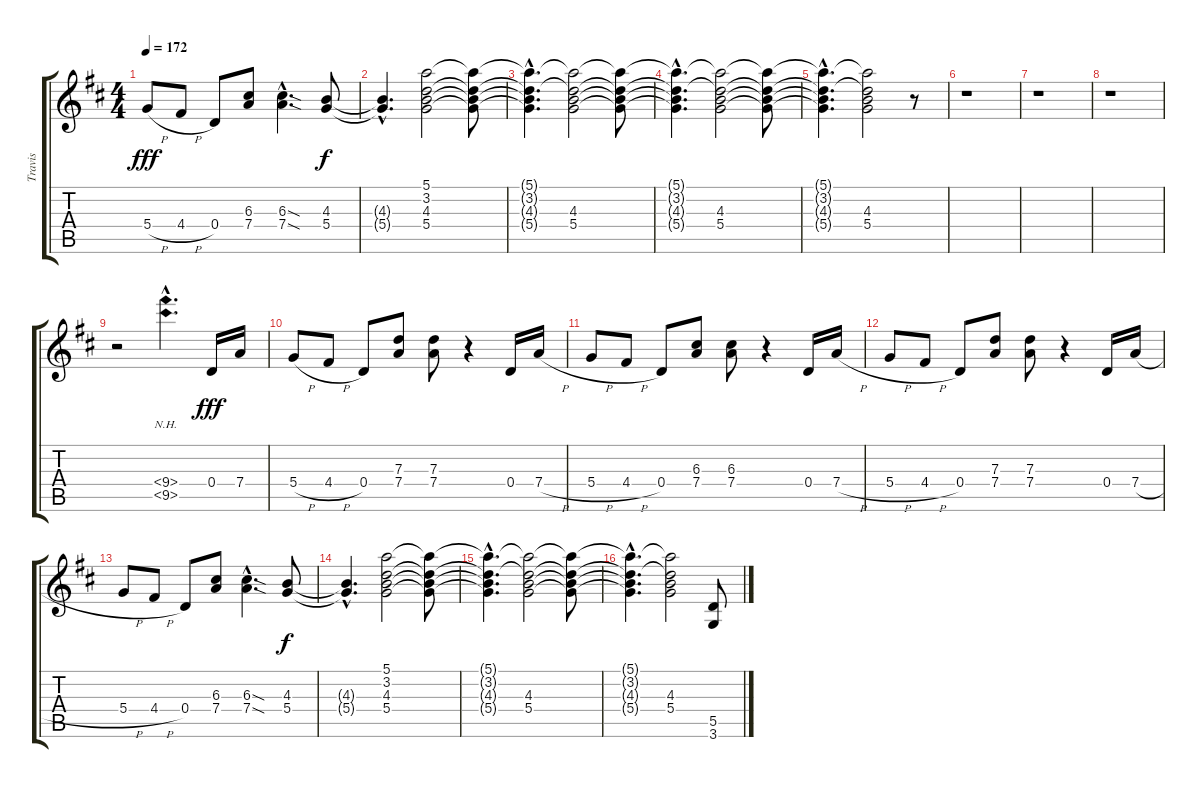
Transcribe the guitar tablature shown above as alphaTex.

\track ("Travis" "Travis") {instrument distortionguitar}
\staff {score tabs}
\tuning (E4 B3 G3 D3 A2 E2) {hide}
\ts (4 4)
\tempo 172
\clef g2
\ks d
5.4{h}.8{dy fff} 4.4{h}.8 0.4.8 (6.3 7.4).8 (6.3{sod hac} 7.4{sod hac}).4{d} (4.3 5.4).8{dy f} |
(4.3{hac t} 5.4{hac t}).4{d} (5.1 3.2 4.3 5.4).2 (5.1{t} 3.2{t} 4.3{t} 5.4{t}).8 |
(5.1{hac t} 3.2{hac t} 4.3{hac t} 5.4{hac t}).4{d} (5.1{t} 3.2{t} 4.3 5.4).2 (5.1{t} 3.2{t} 4.3{t} 5.4{t}).8 |
(5.1{hac t} 3.2{hac t} 4.3{hac t} 5.4{hac t}).4{d} (5.1{t} 3.2{t} 4.3 5.4).2 (5.1{t} 3.2{t} 4.3{t} 5.4{t}).8 |
(5.1{hac t} 3.2{hac t} 4.3{hac t} 5.4{hac t}).4{d} (5.1{t} 3.2{t} 4.3 5.4).2 r.8 |
r.1 |
r.1 |
r.1 |
r.2 (9.4{nh hac} 9.5{nh hac}).4{d} 0.4.16{dy fff} 7.4.16 |
5.4{h}.8 4.4{h}.8 0.4.8 (7.3 7.4).8 (7.3 7.4).8 r.4 0.4.16 7.4{h}.16 |
5.4{h}.8 4.4{h}.8 0.4.8 (6.3 7.4).8 (6.3 7.4).8 r.4 0.4.16 7.4{h}.16 |
5.4{h}.8 4.4{h}.8 0.4.8 (7.3 7.4).8 (7.3 7.4).8 r.4 0.4.16 7.4{h}.16 |
5.4{h}.8 4.4{h}.8 0.4.8 (6.3 7.4).8 (6.3{sod hac} 7.4{sod hac}).4{d} (4.3 5.4).8{dy f} |
(4.3{hac t} 5.4{hac t}).4{d} (5.1 3.2 4.3 5.4).2 (5.1{t} 3.2{t} 4.3{t} 5.4{t}).8 |
(5.1{hac t} 3.2{hac t} 4.3{hac t} 5.4{hac t}).4{d} (5.1{t} 3.2{t} 4.3 5.4).2 (5.1{t} 3.2{t} 4.3{t} 5.4{t}).8 |
(5.1{hac t} 3.2{hac t} 4.3{hac t} 5.4{hac t}).4{d} (5.1{t} 3.2{t} 4.3 5.4).2 (5.5 3.6).8
